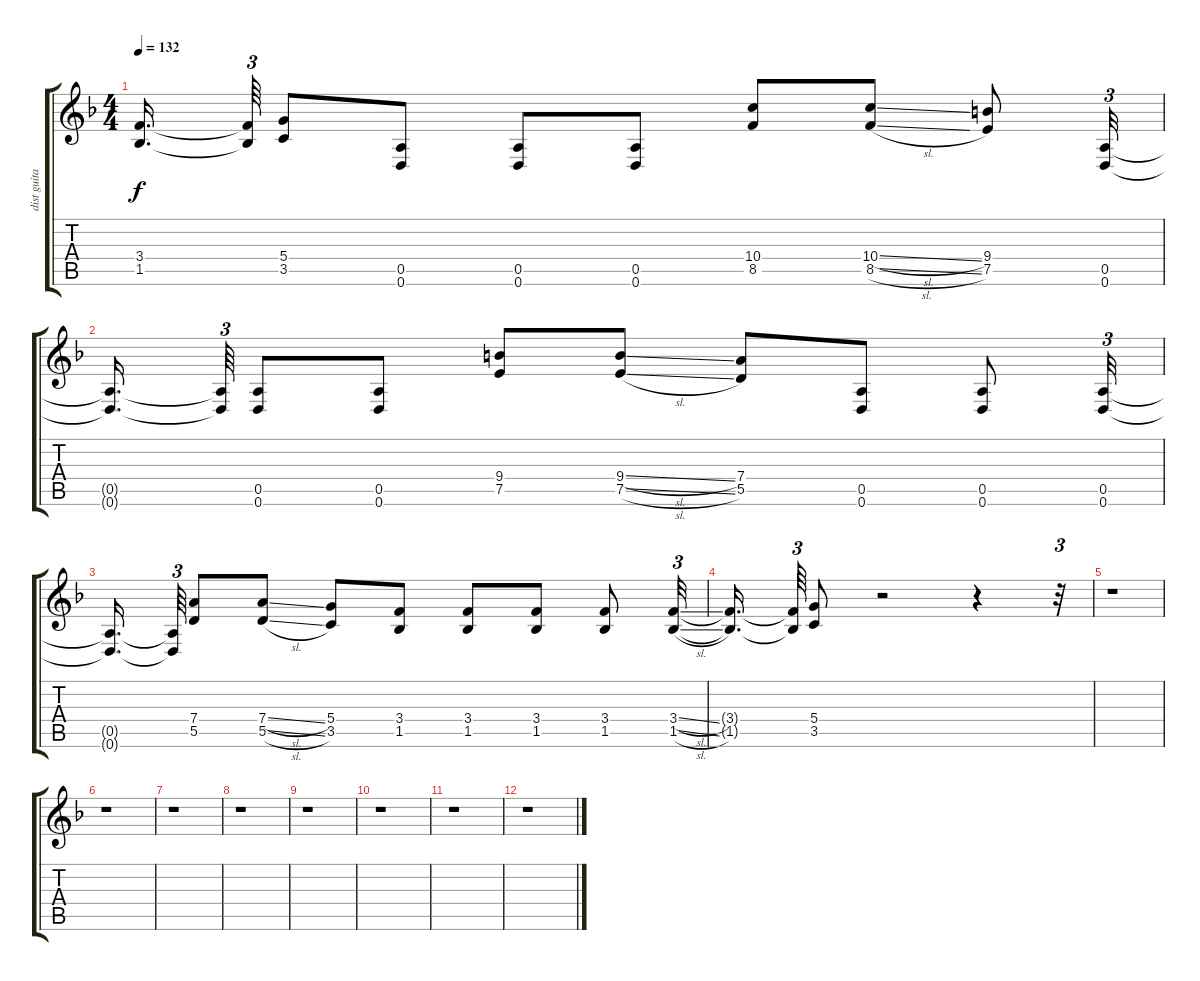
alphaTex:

\track ("dist guitar" "dist guita") {instrument distortionguitar}
\staff {score tabs}
\tuning (E4 B3 G3 D3 A2 D2) {hide}
\ts (4 4)
\tempo 132
\clef g2
\ks f
(3.4{t} 1.5{t}).16{d dy f beam splitsecondary} (3.4{t} 1.5{t}).64{tu (3 2)} (5.4 3.5).8 (0.5 0.6).8 (0.5 0.6).8 (0.5 0.6).8 (10.4 8.5).8 (10.4{sl} 8.5{sl}).8 (9.4 7.5).8 (0.5 0.6).32{tu (3 2)} |
(0.5{t} 0.6{t}).16{d beam splitsecondary} (0.5{t} 0.6{t}).64{tu (3 2)} (0.5 0.6).8 (0.5 0.6).8 (9.4 7.5).8 (9.4{sl} 7.5{sl}).8 (7.4 5.5).8 (0.5 0.6).8 (0.5 0.6).8 (0.5 0.6).32{tu (3 2)} |
(0.5{t} 0.6{t}).16{d beam splitsecondary} (0.5{t} 0.6{t}).64{tu (3 2)} (7.4 5.5).8 (7.4{sl} 5.5{sl}).8 (5.4 3.5).8 (3.4 1.5).8 (3.4 1.5).8 (3.4 1.5).8 (3.4 1.5).8 (3.4{sl} 1.5{sl}).32{tu (3 2)} |
(3.4{t} 1.5{t}).16{d beam splitsecondary} (3.4{t} 1.5{t}).64{tu (3 2)} (5.4 3.5).8 r.2 r.4 r.32{tu (3 2)} |
r.1 |
r.1 |
r.1 |
r.1 |
r.1 |
r.1 |
r.1 |
r.1
